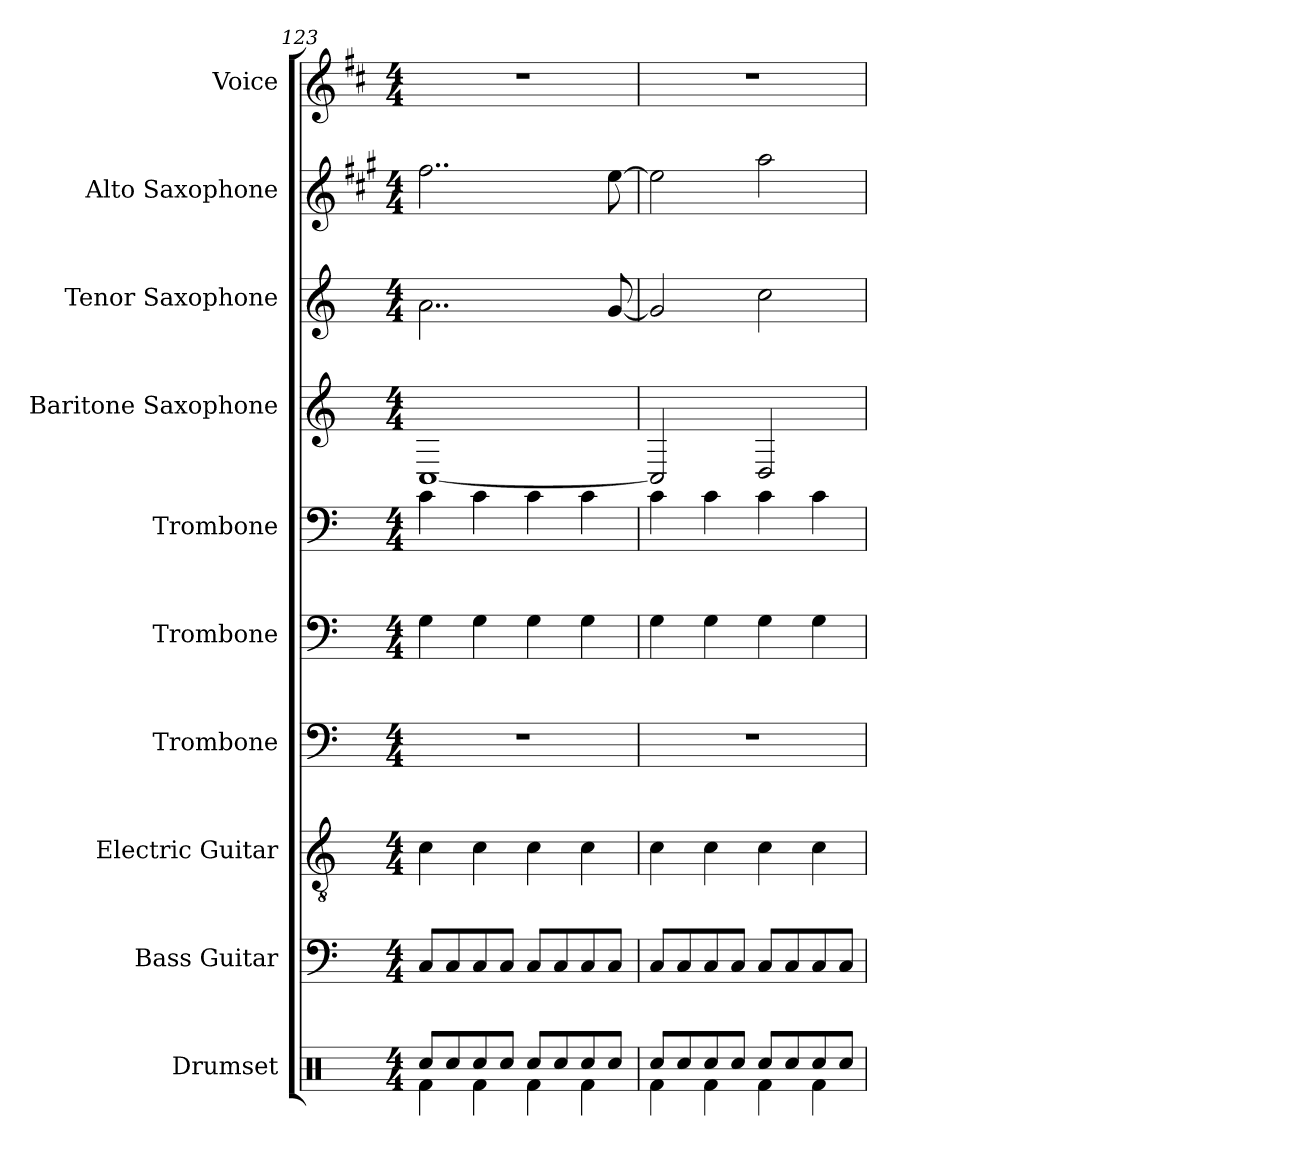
**kern	**kern	**kern	**kern	**kern	**kern	**kern	**kern	**kern	**kern
*part10	*part9	*part8	*part7	*part6	*part5	*part4	*part3	*part2	*part1
*staff10	*staff9	*staff8	*staff7	*staff6	*staff5	*staff4	*staff3	*staff2	*staff1
*I"Drumset	*I"Bass Guitar	*I"Electric Guitar	*I"Trombone	*I"Trombone	*I"Trombone	*I"Baritone Saxophone	*I"Tenor Saxophone	*I"Alto Saxophone	*I"Voice
*I'Drs.	*I'B. Guit.	*I'El. Guit.	*I'Tbn.	*I'Tbn.	*I'Tbn.	*I'Bar. Sax.	*I'T. Sax.	*I'A. Sax.	*I'Vo.
*clefX	*clefF4	*clefGv2	*clefF4	*clefF4	*clefF4	*clefG2	*clefG2	*clefG2	*clefG2
*	*ITrd7c12	*	*	*	*	*ITrd12c21	*ITrd8c14	*ITrd5c9	*ITrd1c2
*k[]	*k[]	*k[]	*k[]	*k[]	*k[]	*k[]	*k[]	*k[]	*k[]
*M4/4	*M4/4	*M4/4	*M4/4	*M4/4	*M4/4	*M4/4	*M4/4	*M4/4	*M4/4
=123	=123	=123	=123	=123	=123	=123	=123	=123	=123
*^	*	*	*	*	*	*	*	*	*
8Rcc/L	4Rf\	8CC/L	4c\	1r	4G\	4c\	[1CC	2..A\	2..a\	1r
8Rcc/	.	8CC/	.	.	.	.	.	.	.	.
8Rcc/	4Rf\	8CC/	4c\	.	4G\	4c\	.	.	.	.
8Rcc/J	.	8CC/J	.	.	.	.	.	.	.	.
8Rcc/L	4Rf\	8CC/L	4c\	.	4G\	4c\	.	.	.	.
8Rcc/	.	8CC/	.	.	.	.	.	.	.	.
8Rcc/	4Rf\	8CC/	4c\	.	4G\	4c\	.	.	.	.
8Rcc/J	.	8CC/J	.	.	.	.	.	[8G/	[8g\	.
=124	=124	=124	=124	=124	=124	=124	=124	=124	=124	=124
8Rcc/L	4Rf\	8CC/L	4c\	1r	4G\	4c\	2CC/]	2G/]	2g\]	1r
8Rcc/	.	8CC/	.	.	.	.	.	.	.	.
8Rcc/	4Rf\	8CC/	4c\	.	4G\	4c\	.	.	.	.
8Rcc/J	.	8CC/J	.	.	.	.	.	.	.	.
8Rcc/L	4Rf\	8CC/L	4c\	.	4G\	4c\	2DD/	2c\	2cc\	.
8Rcc/	.	8CC/	.	.	.	.	.	.	.	.
8Rcc/	4Rf\	8CC/	4c\	.	4G\	4c\	.	.	.	.
8Rcc/J	.	8CC/J	.	.	.	.	.	.	.	.
*v	*v	*	*	*	*	*	*	*	*	*
=	=	=	=	=	=	=	=	=	=
*-	*-	*-	*-	*-	*-	*-	*-	*-	*-
